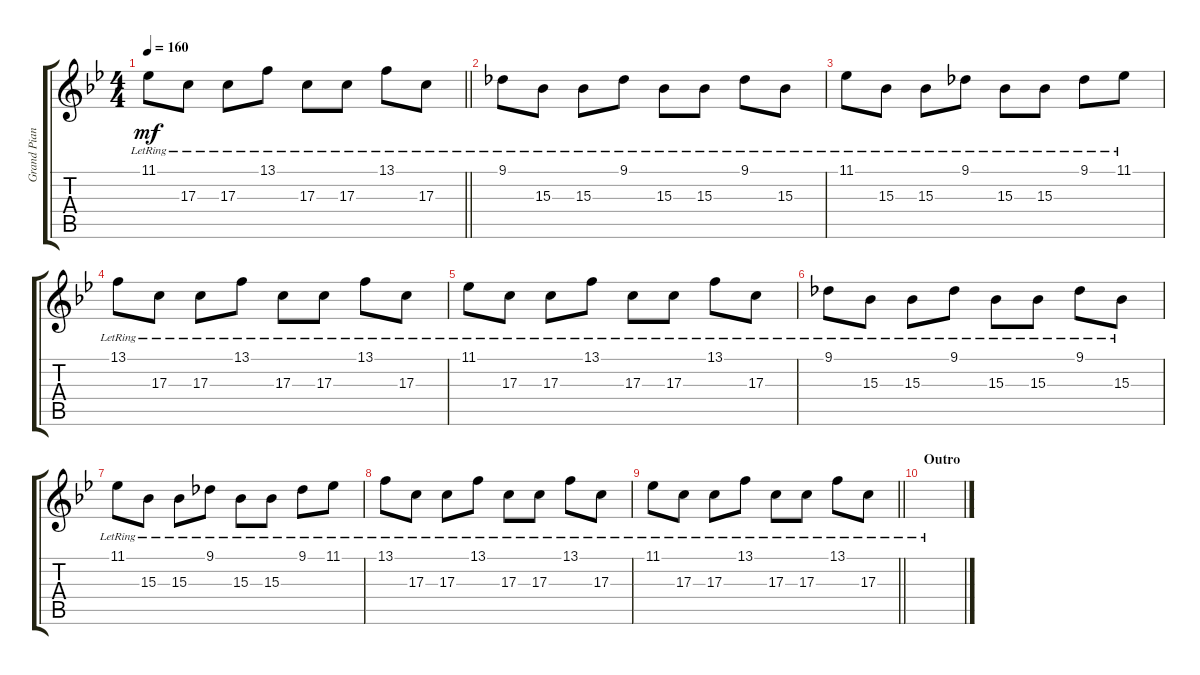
\track ("Grand Piano" "Grand Pian") {instrument acousticgrandpiano}
\staff {score tabs}
\tuning (E4 B3 G3 D3 A2 E2) {hide}
\ts (4 4)
\tempo 160
\clef g2
\barLineRight lightlight
\ks bb
11.1{lr}.8{dy mf} 17.3{lr}.8 17.3{lr}.8 13.1{lr}.8 17.3{lr}.8 17.3{lr}.8 13.1{lr}.8 17.3{lr}.8 |
9.1{lr}.8 15.3{lr}.8 15.3{lr}.8 9.1{lr}.8 15.3{lr}.8 15.3{lr}.8 9.1{lr}.8 15.3{lr}.8 |
11.1{lr}.8 15.3{lr}.8 15.3{lr}.8 9.1{lr}.8 15.3{lr}.8 15.3{lr}.8 9.1{lr}.8 11.1{lr}.8 |
13.1{lr}.8 17.3{lr}.8 17.3{lr}.8 13.1{lr}.8 17.3{lr}.8 17.3{lr}.8 13.1{lr}.8 17.3{lr}.8 |
11.1{lr}.8 17.3{lr}.8 17.3{lr}.8 13.1{lr}.8 17.3{lr}.8 17.3{lr}.8 13.1{lr}.8 17.3{lr}.8 |
9.1{lr}.8 15.3{lr}.8 15.3{lr}.8 9.1{lr}.8 15.3{lr}.8 15.3{lr}.8 9.1{lr}.8 15.3{lr}.8 |
11.1{lr}.8 15.3{lr}.8 15.3{lr}.8 9.1{lr}.8 15.3{lr}.8 15.3{lr}.8 9.1{lr}.8 11.1{lr}.8 |
13.1{lr}.8 17.3{lr}.8 17.3{lr}.8 13.1{lr}.8 17.3{lr}.8 17.3{lr}.8 13.1{lr}.8 17.3{lr}.8 |
\barLineRight lightlight
11.1{lr}.8 17.3{lr}.8 17.3{lr}.8 13.1{lr}.8 17.3{lr}.8 17.3{lr}.8 13.1{lr}.8 17.3{lr}.8 |
\section ("" "Outro")
